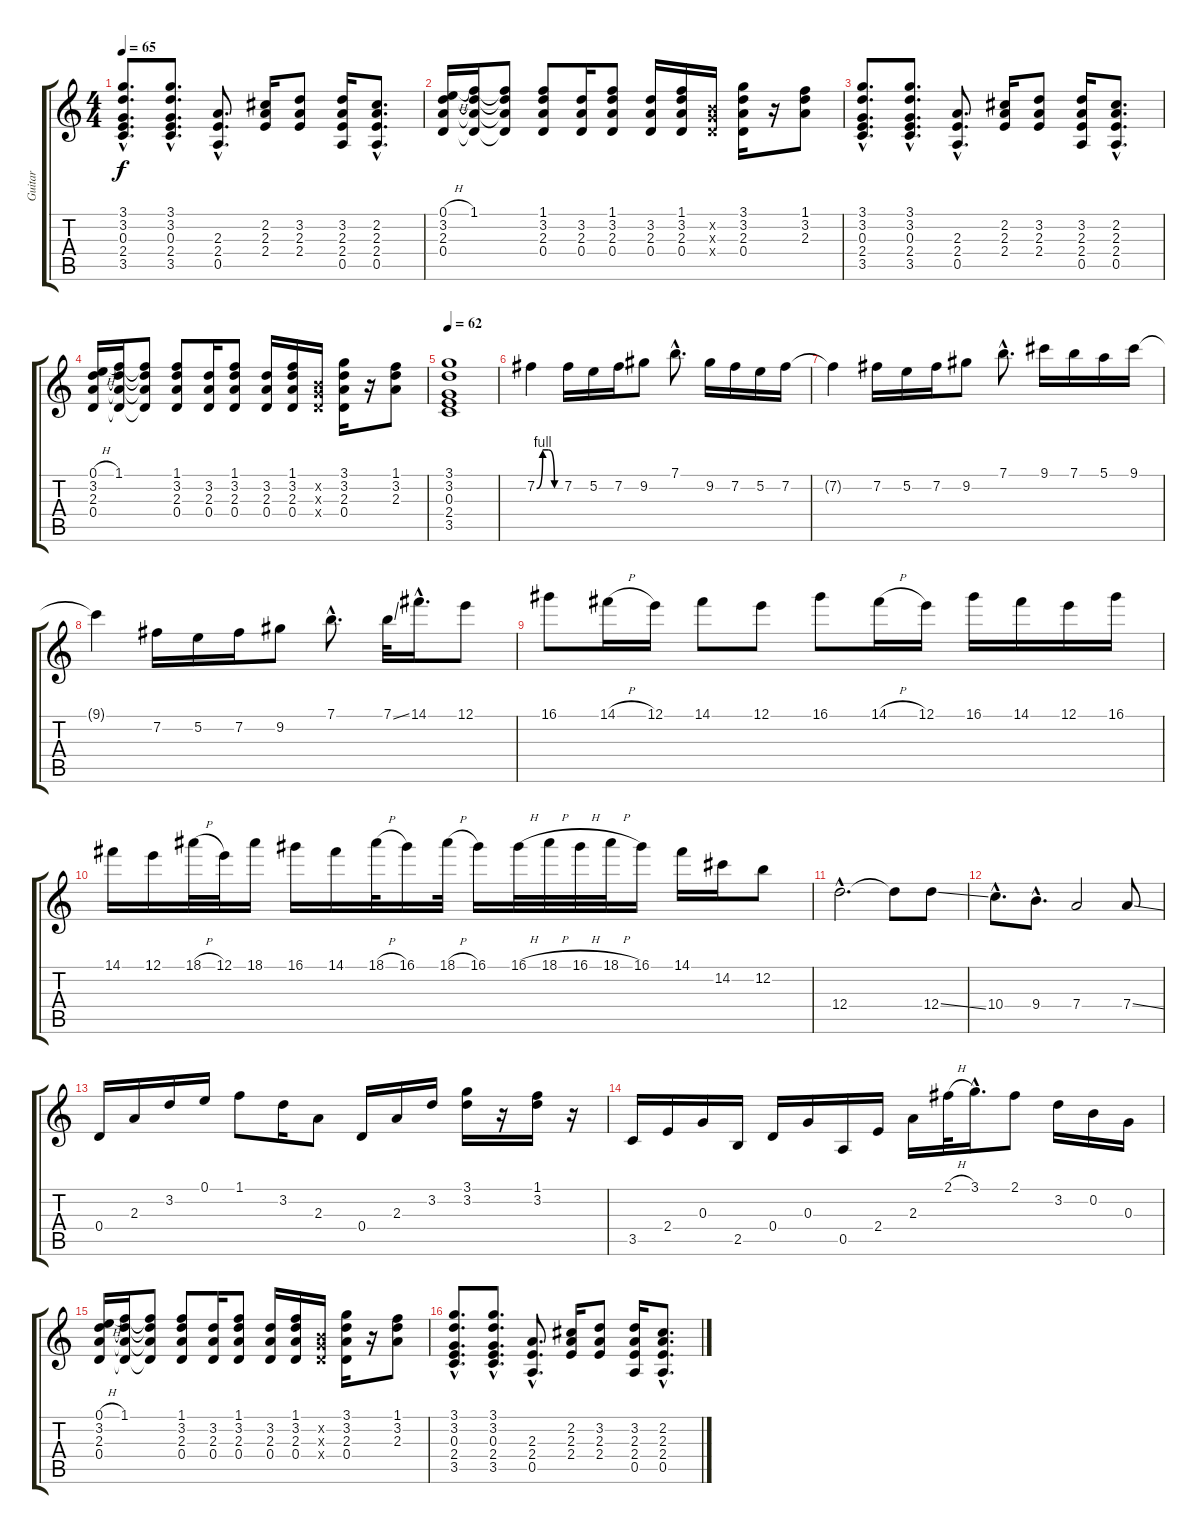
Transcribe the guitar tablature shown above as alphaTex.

\track ("Guitar" "Guitar") {instrument electricguitarclean}
\staff {score tabs}
\tuning (E4 B3 G3 D3 A2 D2) {hide}
\ts (4 4)
\tempo 65
\clef g2
\ks c
(3.1{hac} 3.2{hac} 0.3{hac} 2.4{hac} 3.5{hac}).8{d dy f} (3.1{hac} 3.2{hac} 0.3{hac} 2.4{hac} 3.5{hac}).8{d} (2.3{hac} 2.4{hac} 0.5{hac}).8{d} (2.2 2.3 2.4).16 (3.2 2.3 2.4).8 (3.2 2.3 2.4 0.5).16 (2.2{hac} 2.3{hac} 2.4{hac} 0.5{hac}).8{d} |
(0.1{h} 3.2 2.3 0.4).16 (1.1 3.2{t} 2.3{t} 0.4{t}).16 (1.1{t} 3.2{t} 2.3{t} 0.4{t}).8 (1.1 3.2 2.3 0.4).8 (3.2 2.3 0.4).16 (1.1 3.2 2.3 0.4).8 (3.2 2.3 0.4).16 (1.1 3.2 2.3 0.4).16 (0.2{x} 0.3{x} 0.4{x}).16 (3.1 3.2 2.3 0.4).16 r.16 (1.1 3.2 2.3).8 |
(3.1{hac} 3.2{hac} 0.3{hac} 2.4{hac} 3.5{hac}).8{d} (3.1{hac} 3.2{hac} 0.3{hac} 2.4{hac} 3.5{hac}).8{d} (2.3{hac} 2.4{hac} 0.5{hac}).8{d} (2.2 2.3 2.4).16 (3.2 2.3 2.4).8 (3.2 2.3 2.4 0.5).16 (2.2{hac} 2.3{hac} 2.4{hac} 0.5{hac}).8{d} |
(0.1{h} 3.2 2.3 0.4).16 (1.1 3.2{t} 2.3{t} 0.4{t}).16 (1.1{t} 3.2{t} 2.3{t} 0.4{t}).8 (1.1 3.2 2.3 0.4).8 (3.2 2.3 0.4).16 (1.1 3.2 2.3 0.4).8 (3.2 2.3 0.4).16 (1.1 3.2 2.3 0.4).16 (0.2{x} 0.3{x} 0.4{x}).16 (3.1 3.2 2.3 0.4).16 r.16 (1.1 3.2 2.3).8 |
\tempo 62
(3.1 3.2 0.3 2.4 3.5).1 |
7.2{be (custom 0 0 15 4 30 4 45 0 60 0)}.4{volume 15 instrument overdrivenguitar} 7.2.16 5.2.16 7.2.16 9.2.8 7.1{hac}.8{d} 9.2.16 7.2.16 5.2.16 7.2.16 |
7.2{t}.4 7.2.16 5.2.16 7.2.16 9.2.8 7.1{hac}.8{d} 9.1.16 7.1.16 5.1.16 9.1.16 |
9.1{t}.4 7.2.16 5.2.16 7.2.16 9.2.8 7.1{hac}.8{d} 7.1{ss}.32 14.1{hac}.16{d} 12.1.8 |
16.1.8 14.1{h}.16 12.1.16 14.1.8 12.1.8 16.1.8 14.1{h}.16 12.1.16 16.1.16 14.1.16 12.1.16 16.1.16 |
14.1.16 12.1.16 18.1{h}.32 12.1.32 18.1.16 16.1.16 14.1.16 18.1{h}.32 16.1.16 18.1{h}.32 16.1.16 16.1{h}.32 18.1{h}.32 16.1{h}.32 18.1{h}.32 16.1.16 14.1.16 14.2.16 12.2.8 |
12.4{hac}.2{d} 12.4{t}.8 12.4{ss}.8 |
10.4{hac}.8{d} 9.4{hac}.8{d} 7.4.2 7.4{ss}.8 |
0.4.16{volume 13 instrument electricguitarclean} 2.3.16 3.2.16 0.1.16 1.1.8 3.2.16 2.3.8 0.4.16 2.3.16 3.2.16 (3.1 3.2).16 r.16 (1.1 3.2).16 r.16 |
3.5.16 2.4.16 0.3.16 2.5.16 0.4.16 0.3.16 0.5.16 2.4.16 2.3.16 2.1{h}.32 3.1{hac}.16{d} 2.1.8 3.2.16 0.2.16 0.3.16 |
(0.1{h} 3.2 2.3 0.4).16 (1.1 3.2{t} 2.3{t} 0.4{t}).16 (1.1{t} 3.2{t} 2.3{t} 0.4{t}).8 (1.1 3.2 2.3 0.4).8 (3.2 2.3 0.4).16 (1.1 3.2 2.3 0.4).8 (3.2 2.3 0.4).16 (1.1 3.2 2.3 0.4).16 (0.2{x} 0.3{x} 0.4{x}).16 (3.1 3.2 2.3 0.4).16 r.16 (1.1 3.2 2.3).8 |
(3.1{hac} 3.2{hac} 0.3{hac} 2.4{hac} 3.5{hac}).8{d} (3.1{hac} 3.2{hac} 0.3{hac} 2.4{hac} 3.5{hac}).8{d} (2.3{hac} 2.4{hac} 0.5{hac}).8{d} (2.2 2.3 2.4).16 (3.2 2.3 2.4).8 (3.2 2.3 2.4 0.5).16 (2.2{hac} 2.3{hac} 2.4{hac} 0.5{hac}).8{d}
